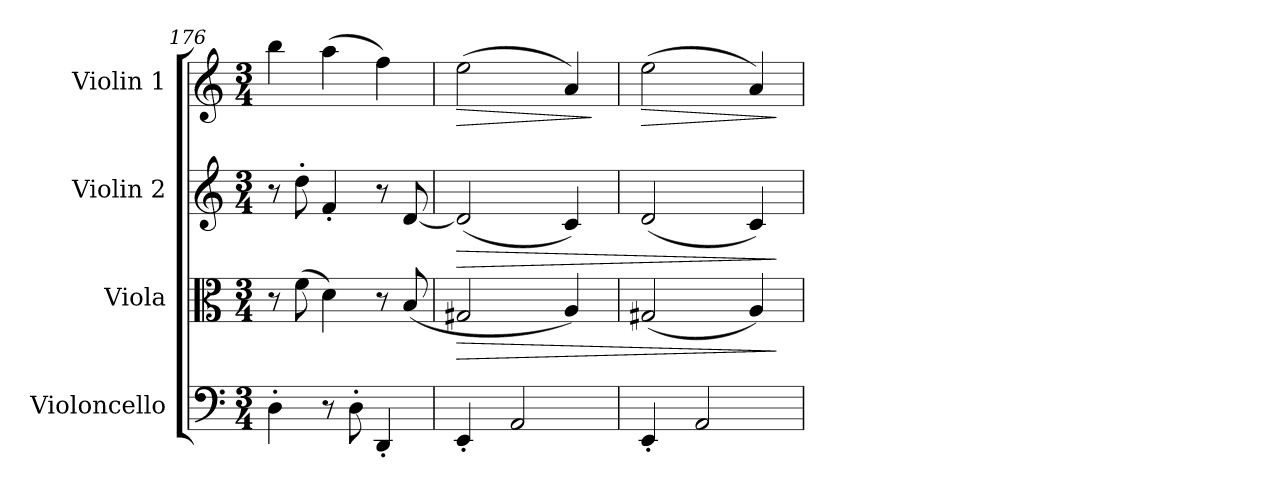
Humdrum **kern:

**kern	**kern	**dynam	**kern	**dynam	**kern	**dynam
*part4	*part3	*part3	*part2	*part2	*part1	*part1
*staff4	*staff3	*staff3	*staff2	*staff2	*staff1	*staff1
*I"Violoncello	*I"Viola	*	*I"Violin 2	*	*I"Violin 1	*
*I'Vc	*I'Vla	*	*I'Vln	*	*I'Vln	*
!!LO:LB:g=z
*clefF4	*clefC3	*	*clefG2	*	*clefG2	*
*k[]	*k[]	*	*k[]	*	*k[]	*
*M3/4	*M3/4	*	*M3/4	*	*M3/4	*
=176	=176	=176	=176	=176	=176	=176
4D'\	8r	.	8r	.	4bb\	.
.	(8f\	.	8dd'\	.	.	.
8r	4d\)	.	4f'/	.	(4aa\	.
8D'\	.	.	.	.	.	.
4DD'/	8r	.	8r	.	4ff\)	.
.	(8B/	.	[8d/	.	.	.
=177	=177	=177	=177	=177	=177	=177
!	!	!LO:HP:b	!	!LO:HP:b	!	!LO:HP:b
*	*^	*	*^	*	*^	*
4EE'/	2G#X/	8ryy	>	(2d/]	8ryy	>	(2ee\	8ryy	>
.	.	8ryy	.	.	8ryy	.	.	8ryy	.
2AA/	.	8ryy	.	.	8ryy	.	.	8ryy	.
.	.	8ryy	.	.	8ryy	.	.	8ryy	.
.	4A/)	8ryy	.	4c/)	8ryy	.	4a/)	8ryy	.
.	.	8ryy	.	.	8ryy	.	.	8ryy	]
=178	=178	=178	=178	=178	=178	=178	=178	=178	=178
!	!	!	!	!	!	!	!	!	!LO:HP:b
4EE'/	(2G#X/	8ryy	.	(2d/	8ryy	.	(2ee\	8ryy	>
.	.	8ryy	.	.	8ryy	.	.	8ryy	.
2AA/	.	8ryy	.	.	8ryy	.	.	8ryy	.
.	.	8ryy	.	.	8ryy	.	.	8ryy	.
.	4A/)	8ryy	.	4c/)	8ryy	.	4a/)	8ryy	.
.	.	8ryy	]	.	8ryy	]	.	8ryy	]
*	*v	*v	*	*	*	*	*v	*v	*
*	*	*	*v	*v	*	*	*
=	=	=	=	=	=	=
*-	*-	*-	*-	*-	*-	*-
